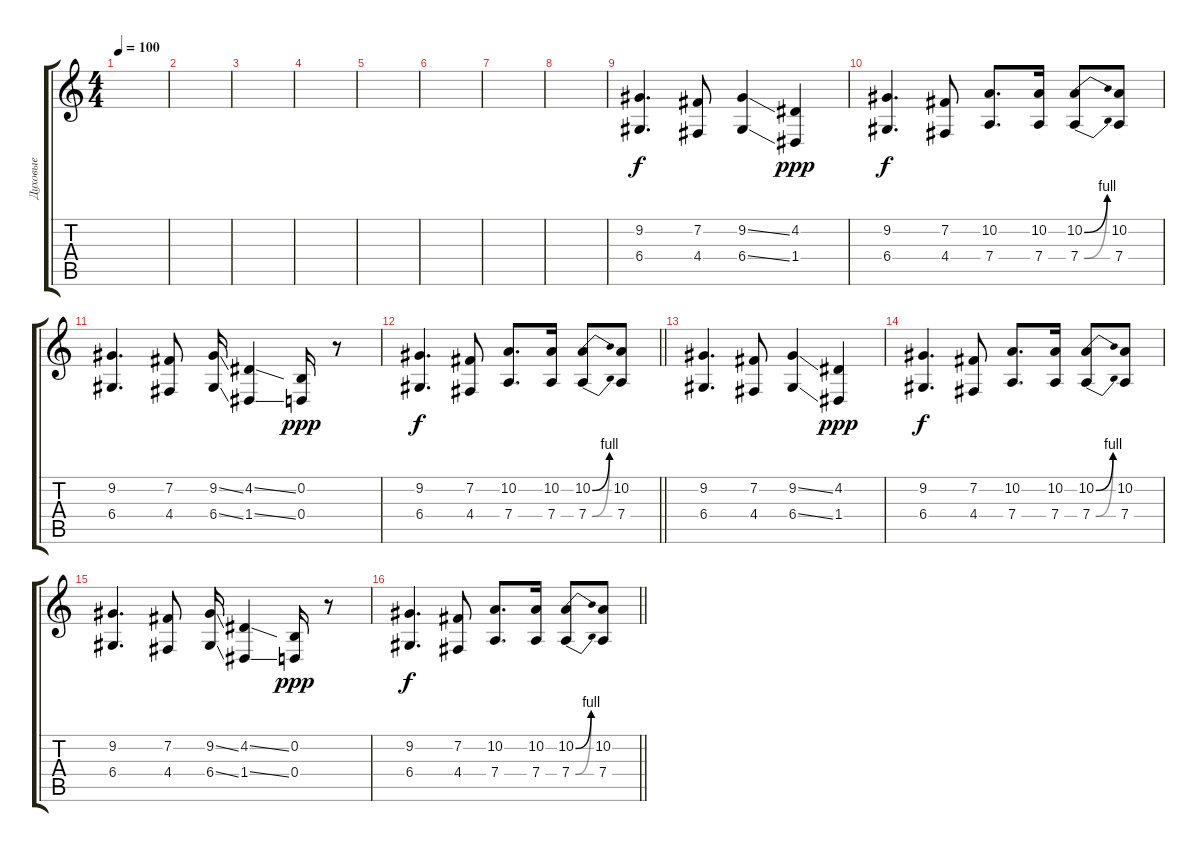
\track ("Духовые" "Духовые") {instrument brasssection}
\staff {score tabs}
\tuning (E4 B3 G3 D3 A2 E2) {hide}
\ts (4 4)
\tempo 100
\clef g2
\ks c
|
|
|
|
|
|
|
|
(9.2 6.4).4{d} (7.2 4.4).8 (9.2{ss} 6.4{ss}).4 (4.2 1.4).4{dy ppp} |
(9.2 6.4).4{d dy f} (7.2 4.4).8 (10.2 7.4).8{d} (10.2 7.4).16 (10.2{be (bend 0 0 60 4)} 7.4{be (bend 0 0 60 4)}).8 (10.2 7.4).8 |
(9.2 6.4).4{d} (7.2 4.4).8 (9.2{ss} 6.4{ss}).16 (4.2{ss} 1.4{ss}).4 (0.2 0.4).16{dy ppp} r.8 |
\barLineRight lightlight
(9.2 6.4).4{d dy f} (7.2 4.4).8 (10.2 7.4).8{d} (10.2 7.4).16 (10.2{be (bend 0 0 60 4)} 7.4{be (bend 0 0 60 4)}).8 (10.2 7.4).8 |
(9.2 6.4).4{d} (7.2 4.4).8 (9.2{ss} 6.4{ss}).4 (4.2 1.4).4{dy ppp} |
(9.2 6.4).4{d dy f} (7.2 4.4).8 (10.2 7.4).8{d} (10.2 7.4).16 (10.2{be (bend 0 0 60 4)} 7.4{be (bend 0 0 60 4)}).8 (10.2 7.4).8 |
(9.2 6.4).4{d} (7.2 4.4).8 (9.2{ss} 6.4{ss}).16 (4.2{ss} 1.4{ss}).4 (0.2 0.4).16{dy ppp} r.8 |
\barLineRight lightlight
(9.2 6.4).4{d dy f} (7.2 4.4).8 (10.2 7.4).8{d} (10.2 7.4).16 (10.2{be (bend 0 0 60 4)} 7.4{be (bend 0 0 60 4)}).8 (10.2 7.4).8
